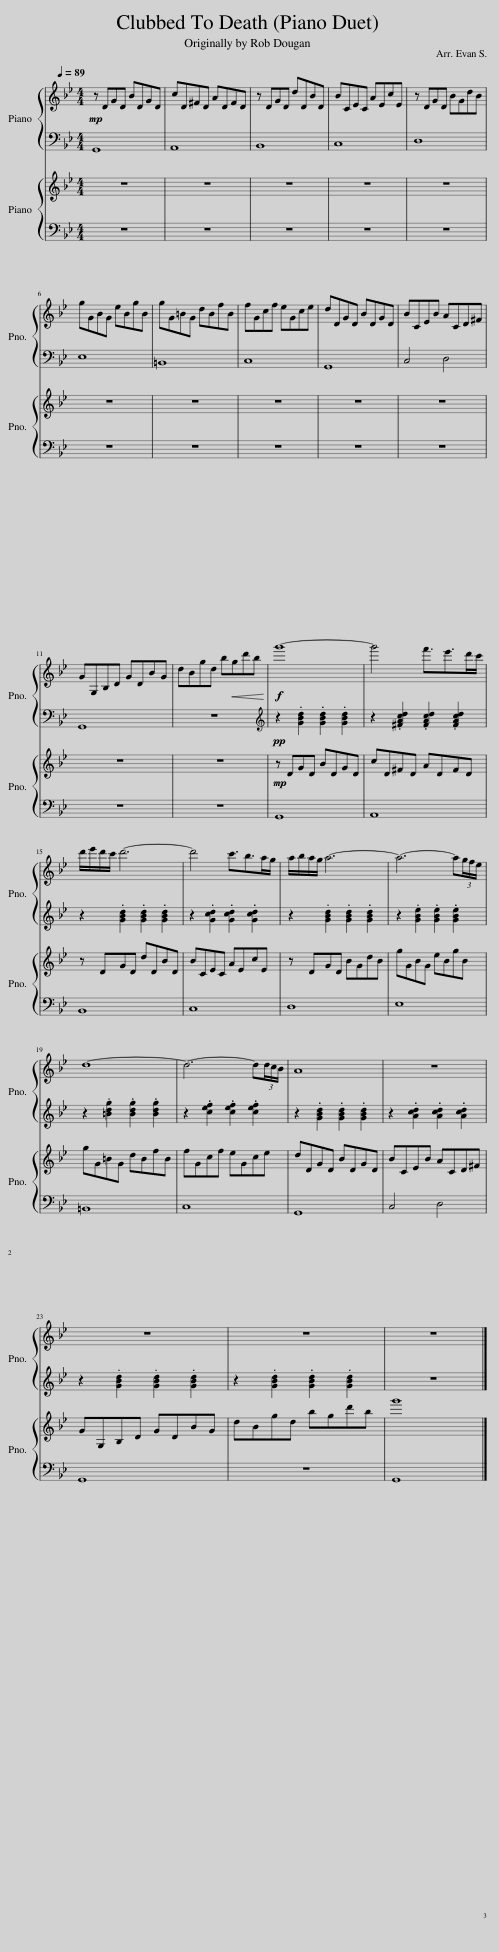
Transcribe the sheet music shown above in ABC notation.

X:1
%%score { 1 | 2 } { 3 | 4 }
L:1/8
Q:1/4=89
M:4/4
I:linebreak $
K:Bb
V:1 treble
V:2 bass
V:3 treble
V:4 bass
V:1
!mp! z DGD BDGD | cD^FD ADFD | z DGD dDBD | BCEC AEcE | z DGD BGdB |$ %5
 gGBG eBgB | gG=BG dBfB | fGcf eGce | dDGD BDGD | BCEB ACD^F |$ %10
 GG,B,D GDBG | dBgd b!<(!gd'b!<)! |!f! g'8- | g'4 f'3/2e'>d'c'/ |$ d'/e'/d'/c'/ d'6- | %15
 d'4 c'3/2b>ag/ | a/b/a/g/ a6- | a6- a(3g/f/e/ |$ d8- | d6- d(3d/c/B/ | %20
 A8 | z8 |$ z8 | z8 | z8 |] %25
V:2
 G,,8 | A,,8 | B,,8 | C,8 | D,8 |$ %5
 E,8 | =B,,8 | C,8 | G,,8 | C,4 D,4 |$ %10
 G,,8 | z8 |[K:treble]!pp! z2 .[GBd]2 .[GBd]2 .[GBd]2 | z2 .[^FAcd]2 .[FAcd]2 .[FAcd]2 |$ z2 .[GBd]2 .[GBd]2 .[GBd]2 | %15
 z2 .[Gcd]2 .[Gcd]2 .[Gcd]2 | z2 .[GBd]2 .[GBd]2 .[GBd]2 | z2 .[GBe]2 .[GBe]2 .[GBe]2 |$ z2 .[=Bdg]2 .[Bdg]2 .[Bdg]2 | z2 .[cef]2 .[cef]2 .[cef]2 | %20
 z2 .[GBd]2 .[GBd]2 .[GBd]2 | z2 .[Acd]2 .[Acd]2 .[Acd]2 |$ z2 .[GBd]2 .[GBd]2 .[GBd]2 | z2 .[GBd]2 .[GBd]2 .[GBd]2 | z8 |] %25
V:3
 z8 | z8 | z8 | z8 | z8 |$ %5
 z8 | z8 | z8 | z8 | z8 |$ %10
 z8 | z8 |!mp! z DGD BDGD | cD^FD ADFD |$ z DGD dDBD | %15
 BCEC AEcE | z DGD BGdB | gGBG eBgB |$ gG=BG dBfB | fGcf eGce | %20
 dDGD BDGD | BCEB ACD^F |$ GG,B,D GDBG | dBgd bgd'b | g'8 |] %25
V:4
 z8 | z8 | z8 | z8 | z8 |$ %5
 z8 | z8 | z8 | z8 | z8 |$ %10
 z8 | z8 | G,,8 | A,,8 |$ B,,8 | %15
 C,8 | D,8 | E,8 |$ =B,,8 | C,8 | %20
 G,,8 | C,4 D,4 |$ G,,8 | z8 | G,,8 |] %25
